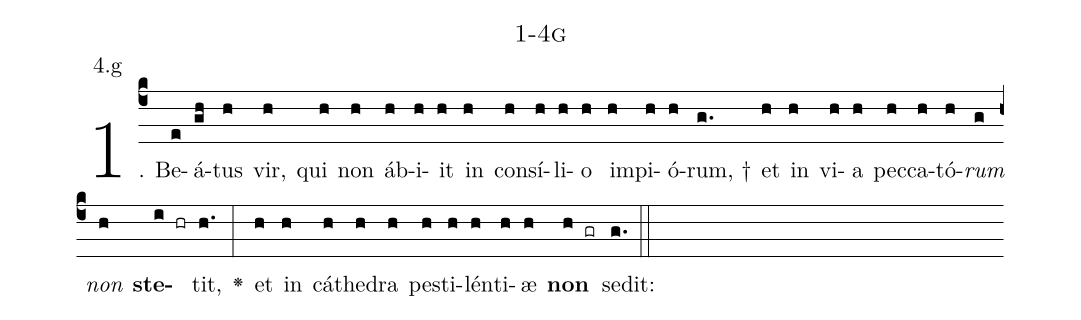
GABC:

name: 1-4g;
annotation: 4.g;
%%
(c4)1. Be(e)á(gh)tus(h) vir,(h) qui(h) non(h) áb(h)i(h)it(h) in(h) con(h)sí(h)li(h)o(h) im(h)pi(h)ó(h)rum, †(g.) et(h) in(h) vi(h)a(h) pec(h)ca(h)tó(h)<i>rum</i>(g) <i>non</i>(h) <b>ste</b>(i hr)tit,(h.) <v>\greheightstar</v>(:) et(h) in(h) cá(h)the(h)dra(h) pes(h)ti(h)lén(h)ti(h)æ(h) <b>non</b>(h gr) sedit:(g.) (::)
